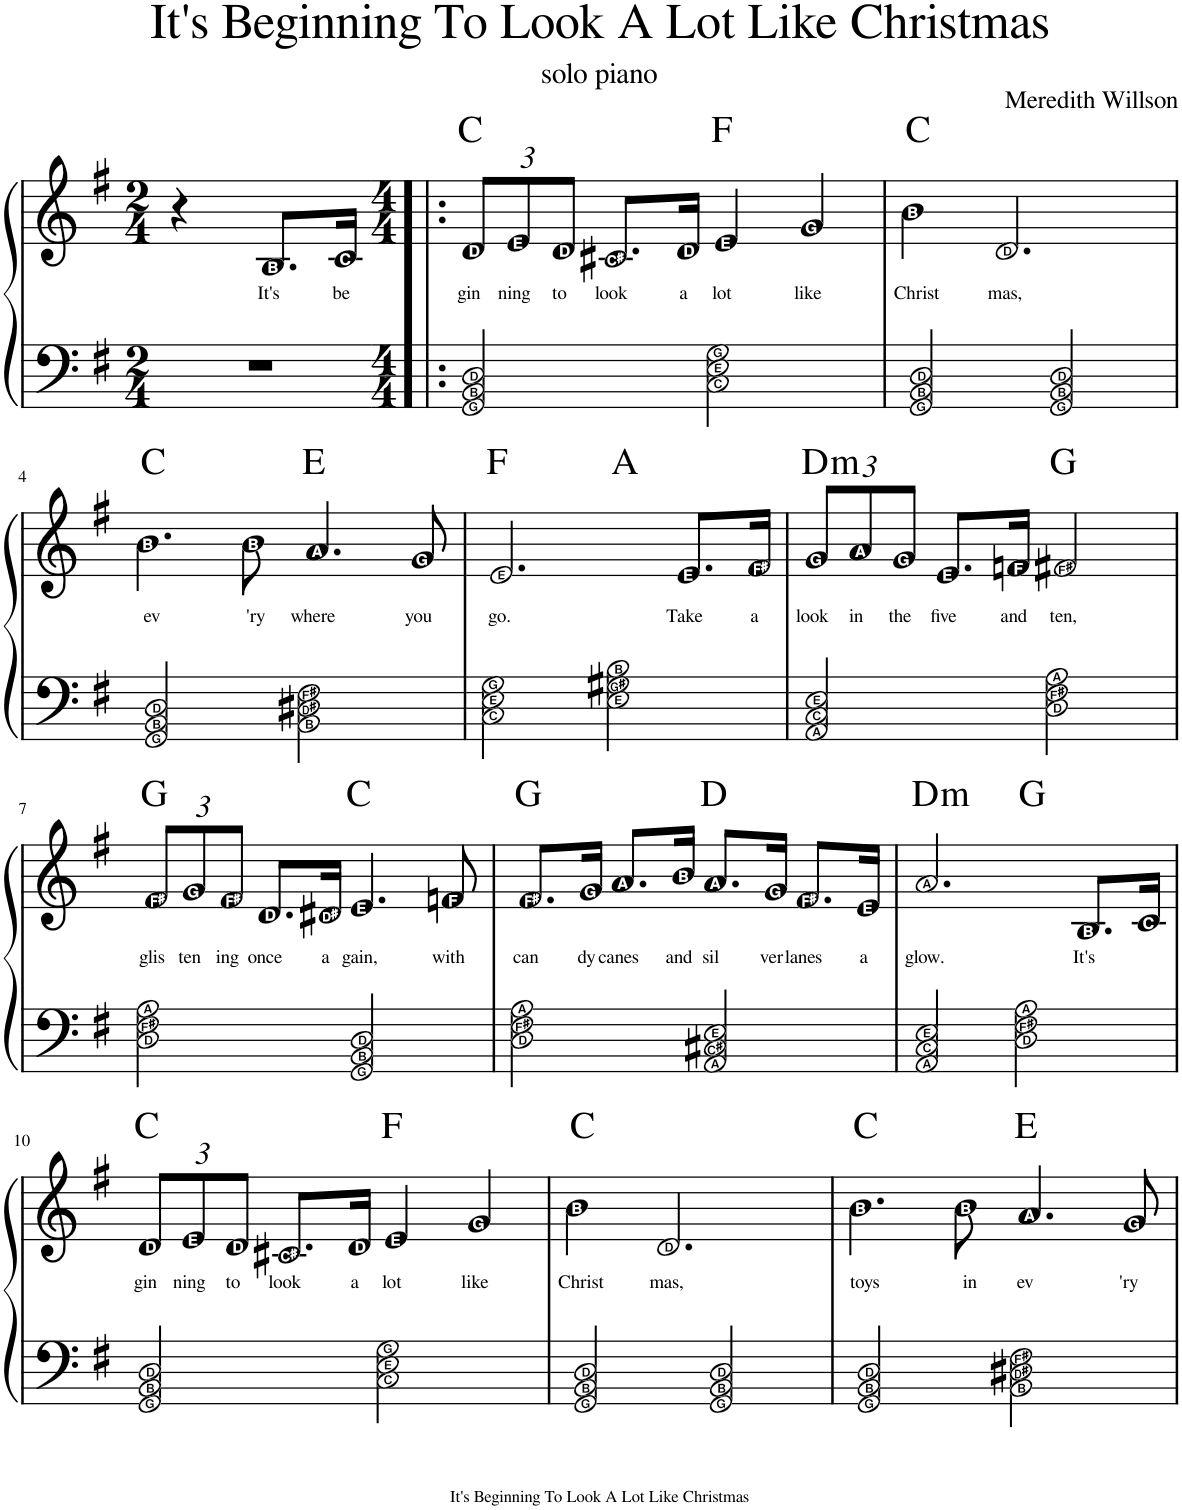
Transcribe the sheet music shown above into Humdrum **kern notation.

**kern	**kern	**text	**harte
*part1	*part1	*part1	*part1
*staff2	*staff1	*staff1	*
*I"Piano	*	*	*
*I'Pno.	*	*	*
*stria5	*stria5	*	*
*clefF4	*clefG2	*	*
*k[f#]	*k[f#]	*	*
*M2/4	*M2/4	*	*
=1	=1	=1	=1
2r	4r	.	.
!	!	!LO:LY:b	!
.	8.B/L	It's	.
!	!	!LO:LY:b	!
.	16c/Jk	be	.
=2!|:	=2!|:	=2!|:	=2!|:
*M4/4	*M4/4	*	*
*	*Xbrackettup	*	*
!	!	!LO:LY:b	!
2GG/ 2BB/ 2D/	12d/L	gin	C:maj
!	!	!LO:LY:b	!
.	12e/	ning	.
!	!	!LO:LY:b	!
.	12d/J	to	.
!	!	!LO:LY:b	!
.	8.c#X/L	look	.
!	!	!LO:LY:b	!
.	16d/Jk	a	.
!	!	!LO:LY:b	!
2C\ 2E\ 2G\	4e/	lot	F:maj
!	!	!LO:LY:b	!
.	4g/	like	.
=3	=3	=3	=3
!	!	!LO:LY:b	!
2GG/ 2BB/ 2D/	4b\	Christ	C:maj
!	!	!LO:LY:b	!
.	2.d/	mas,	.
2GG/ 2BB/ 2D/	.	.	.
!!LO:LB:g=z
=4	=4	=4	=4
!	!	!LO:LY:b	!
2GG/ 2BB/ 2D/	4.b\	ev	C:maj
!	!	!LO:LY:b	!
.	8b\	'ry	.
!	!	!LO:LY:b	!
2BB\ 2D#X\ 2F#\	4.a/	where	E:maj
!	!	!LO:LY:b	!
.	8g/	you	.
=5	=5	=5	=5
!	!	!LO:LY:b	!
*	*^	*	*
2C\ 2E\ 2G\	2.e/	2ryy	go.	F:maj
2E\ 2G#X\ 2B\	.	2ryy	.	A:maj
!	!	!	!LO:LY:b	!
.	8.e/L	.	Take	.
!	!	!	!LO:LY:b	!
.	16f#/Jk	.	a	.
=6	=6	=6	=6	=6
!	!	!	!LO:LY:b	!LO:H:kt=m
*	*v	*v	*	*
2AA/ 2C/ 2E/	12g/L	look	D:min
!	!	!LO:LY:b	!
.	12a/	in	.
!	!	!LO:LY:b	!
.	12g/J	the	.
!	!	!LO:LY:b	!
.	8.e/L	five	.
!	!	!LO:LY:b	!
.	16fn/Jk	and	.
!	!	!LO:LY:b	!
2D\ 2F#\ 2A\	2f#X/	ten,	G:maj
!!LO:LB:g=z
=7	=7	=7	=7
!	!	!LO:LY:b	!
2D\ 2F#\ 2A\	12f#/L	glis	G:maj
!	!	!LO:LY:b	!
.	12g/	ten	.
!	!	!LO:LY:b	!
.	12f#/J	ing	.
!	!	!LO:LY:b	!
.	8.d/L	once	.
!	!	!LO:LY:b	!
.	16d#X/Jk	a	.
!	!	!LO:LY:b	!
2GG/ 2BB/ 2D/	4.e/	gain,	C:maj
!	!	!LO:LY:b	!
.	8fn/	with	.
=8	=8	=8	=8
!	!	!LO:LY:b	!
2D\ 2F#\ 2A\	8.f#/L	can	G:maj
!	!	!LO:LY:b	!
.	16g/Jk	dy	.
!	!	!LO:LY:b	!
.	8.a/L	canes	.
!	!	!LO:LY:b	!
.	16b/Jk	and	.
!	!	!LO:LY:b	!
2AA/ 2C#X/ 2E/	8.a/L	sil	D:maj
!	!	!LO:LY:b	!
.	16g/Jk	ver	.
!	!	!LO:LY:b	!
.	8.f#/L	lanes	.
!	!	!LO:LY:b	!
.	16e/Jk	a	.
=9	=9	=9	=9
!	!	!LO:LY:b	!LO:H:kt=m
*	*^	*	*
2AA/ 2C/ 2E/	2.a/	2ryy	glow.	D:min
2D\ 2F#\ 2A\	.	2ryy	.	G:maj
!	!	!	!LO:LY:b	!
.	8.B/L	.	It's	.
.	16c/Jk	.	.	.
!!LO:LB:g=z
=10	=10	=10	=10	=10
!	!	!	!LO:LY:b	!
*	*v	*v	*	*
2GG/ 2BB/ 2D/	12d/L	gin	C:maj
!	!	!LO:LY:b	!
.	12e/	ning	.
!	!	!LO:LY:b	!
.	12d/J	to	.
!	!	!LO:LY:b	!
.	8.c#X/L	look	.
!	!	!LO:LY:b	!
.	16d/Jk	a	.
!	!	!LO:LY:b	!
2C\ 2E\ 2G\	4e/	lot	F:maj
!	!	!LO:LY:b	!
.	4g/	like	.
=11	=11	=11	=11
!	!	!LO:LY:b	!
2GG/ 2BB/ 2D/	4b\	Christ	C:maj
!	!	!LO:LY:b	!
.	2.d/	mas,	.
2GG/ 2BB/ 2D/	.	.	.
=12	=12	=12	=12
!	!	!LO:LY:b	!
2GG/ 2BB/ 2D/	4.b\	toys	C:maj
!	!	!LO:LY:b	!
.	8b\	in	.
!	!	!LO:LY:b	!
2BB\ 2D#X\ 2F#\	4.a/	ev	E:maj
!	!	!LO:LY:b	!
.	8g/	'ry	.
=	=	=	=
*-	*-	*-	*-
